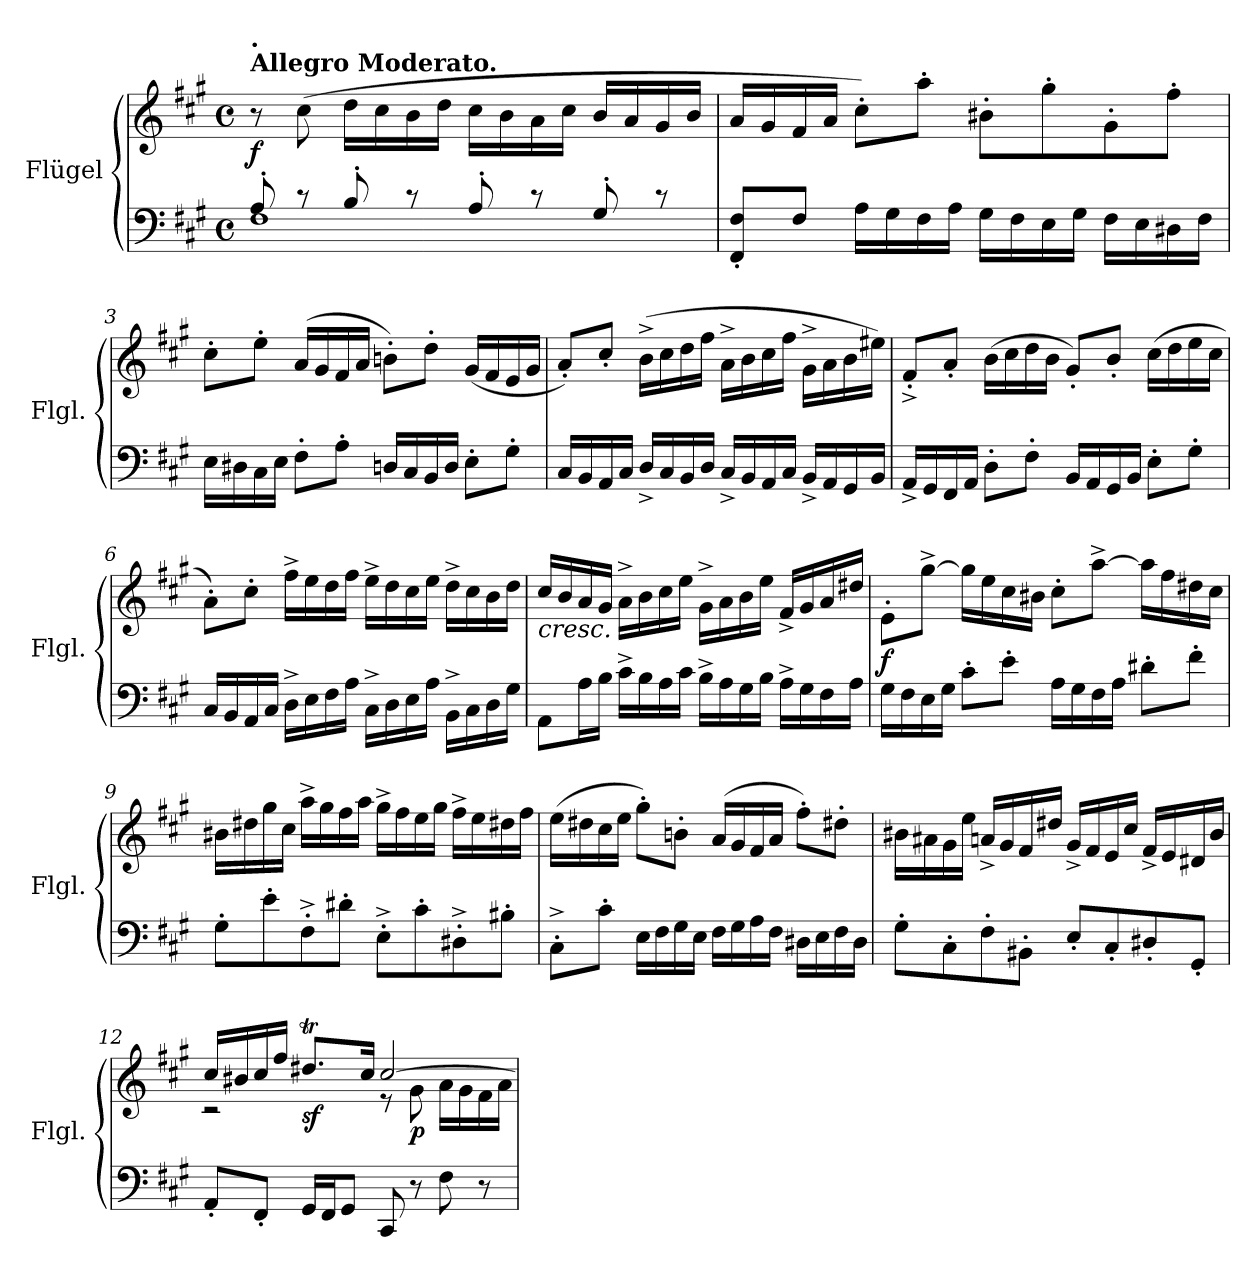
**kern	**kern	**dynam
*part1	*part1	*part1
*staff2	*staff1	*staff1/2
*I"Flügel	*	*
*I'Flgl.	*	*
*clefF4	*clefG2	*
*k[f#c#g#]	*k[f#c#g#]	*
*M4/4	*M4/4	*
*met(c)	*met(c)	*
*MM100	*MM100	*
=1	=1	=1
*^	*	*
!	!	!LO:TX:a:B:t=Allegro Moderato.	!
!	!	!LO:TX:a:B:t=.	!
!	!	!	!LO:DY:b
8A'/	1F#	8r	f
8r	.	(>8cc#\	.
8B'/	.	16dd\LL	.
.	.	16cc#\	.
8r	.	16b\	.
.	.	16dd\JJ	.
8A'/	.	16cc#\LL	.
.	.	16b\	.
8r	.	16a\	.
.	.	16cc#\JJ	.
8G#'/	.	16b/LL	.
.	.	16a/	.
8r	.	16g#/	.
.	.	16b/JJ	.
*v	*v	*	*
=2	=2	=2
8FF#/' 8F#/'L	16a/LL	.
.	16g#/	.
8F#/J	16f#/	.
.	16a/JJ	.
16A\LL	8cc#'\L)	.
16G#\	.	.
16F#\	8aa'\J	.
16A\JJ	.	.
16G#\LL	8b#X'\L	.
16F#\	.	.
16E\	8gg#'\	.
16G#\JJ	.	.
16F#\LL	8g#'\	.
16E\	.	.
16D#X\	8ff#'\J	.
16F#\JJ	.	.
!!LO:LB:g=z
=3	=3	=3
16E\LL	8cc#'\L	.
16D#X\	.	.
16C#\	8ee'\J	.
16E\JJ	.	.
8F#'\L	(>16a/LL	.
.	16g#/	.
8A'\J	16f#/	.
.	16a/JJ	.
16Dn/LL	8bn'\L)	.
16C#/	.	.
16BB/	8dd'\J	.
16D/JJ	.	.
8E'\L	(<16g#/LL	.
.	16f#/	.
8G#'\J	16e/	.
.	16g#/JJ	.
=4	=4	=4
16C#/LL	8a'/L)	.
16BB/	.	.
16AA/	8cc#'/J	.
16C#/JJ	.	.
16D^/LL	(>16b^\LL	.
16C#/	16cc#\	.
16BB/	16dd\	.
16D/JJ	16ff#\JJ	.
16C#^/LL	16a^\LL	.
16BB/	16b\	.
16AA/	16cc#\	.
16C#/JJ	16ff#\JJ	.
16BB^/LL	16g#^\LL	.
16AA/	16a\	.
16GG#/	16b\	.
16BB/JJ	16ee#X\JJ)	.
!!LO:LB:g=z
=5	=5	=5
16AA^/LL	8f#'^/L	.
16GG#/	.	.
16FF#/	8a'/J	.
16AA/JJ	.	.
8D'\L	(>16b\LL	.
.	16cc#\	.
8F#'\J	16dd\	.
.	16b\JJ	.
16BB/LL	8g#'/L)	.
16AA/	.	.
16GG#/	8b'/J	.
16BB/JJ	.	.
8E'\L	(>16cc#\LL	.
.	16dd\	.
8G#'\J	16ee\	.
.	16cc#\JJ	.
=6	=6	=6
16C#/LL	8a'\L)	.
16BB/	.	.
16AA/	8cc#'\J	.
16C#/JJ	.	.
16D^\LL	16ff#^\LL	.
16E\	16ee\	.
16F#\	16dd\	.
16A\JJ	16ff#\JJ	.
16C#^\LL	16ee^\LL	.
16D\	16dd\	.
16E\	16cc#\	.
16A\JJ	16ee\JJ	.
16BB^\LL	16dd^\LL	.
16C#\	16cc#\	.
16D\	16b\	.
16G#\JJ	16dd\JJ	.
!!LO:LB:g=z
=7	=7	=7
!	!LO:TX:b:i:t=cresc.	!
8AA\L	16cc#/LL	.
.	16b/	.
16A\L	16a/	.
16B\JJ	16g#/JJ	.
16c#^\LL	16a^\LL	.
16B\	16b\	.
16A\	16cc#\	.
16c#\JJ	16ee\JJ	.
16B^\LL	16g#^\LL	.
16A\	16a\	.
16G#\	16b\	.
16B\JJ	16ee\JJ	.
16A^\LL	16f#^/LL	.
16G#\	16g#/	.
16F#\	16a/	.
16A\JJ	16dd#X/JJ	.
=8	=8	=8
!	!	!LO:DY:b
16G#\LL	8e'\L	f
16F#\	.	.
16E\	[8gg#^\J	.
16G#\JJ	.	.
8c#'\L	16gg#\LL]	.
.	16ee\	.
8e'\J	16cc#\	.
.	16b#X\JJ	.
16A\LL	8cc#'\L	.
16G#\	.	.
16F#\	[8aa^\J	.
16A\JJ	.	.
8d#X'\L	16aa\LL]	.
.	16ff#\	.
8f#'\J	16dd#X\	.
.	16cc#\JJ	.
!!LO:LB:g=z
=9	=9	=9
8G#'\L	16b#X\LL	.
.	16dd#X\	.
8e'\	16gg#\	.
.	16cc#\JJ	.
8F#'^\	16aa^\LL	.
.	16gg#\	.
8d#X'\J	16ff#\	.
.	16aa\JJ	.
8E'^\L	16gg#^\LL	.
.	16ff#\	.
8c#'\	16ee\	.
.	16gg#\JJ	.
8D#X'^\	16ff#^\LL	.
.	16ee\	.
8B#X'\J	16dd#X\	.
.	16ff#\JJ	.
=10	=10	=10
8C#'^\L	(>16ee\LL	.
.	16dd#X\	.
8c#'\J	16cc#\	.
.	16ee\JJ	.
16E\LL	8gg#'\L)	.
16F#\	.	.
16G#\	8bn'\J	.
16E\JJ	.	.
16F#\LL	(>16a/LL	.
16G#\	16g#/	.
16A\	16f#/	.
16F#\JJ	16a/JJ	.
16D#X\LL	8ff#'\L)	.
16E\	.	.
16F#\	8dd#X'\J	.
16D#\JJ	.	.
!!LO:PB:g=z
=11	=11	=11
8G#'\L	16b#X\LL	.
.	16a#X\	.
8C#'\	16g#\	.
.	16ee\JJ	.
8F#'\	16an^/LL	.
.	16g#/	.
8BB#X'\J	16f#/	.
.	16dd#X/JJ	.
8E'/L	16g#^/LL	.
.	16f#/	.
8C#'/	16e/	.
.	16cc#/JJ	.
8D#X'/	16f#^/LL	.
.	16e/	.
8GG#'/J	16d#X/	.
.	16b#/JJ	.
=12	=12	=12
*	*^	*
8AA'/L	16cc#/LL	2r	.
.	16b#X/	.	.
8FF#'/J	16cc#/	.	.
.	16ff#/JJ	.	.
!	!	!	!LO:DY:b
16GG#/LL	8.dd#Xt/L	.	sf
16FF#/J	.	.	.
8GG#/J	.	.	.
.	16cc#/Jk	.	.
8CC#/	[2cc#/	8r	.
!	!	!	!LO:DY:b
8r	.	8g#\	p
8F#\	.	16a\LL	.
.	.	16g#\	.
8r	.	16f#\	.
.	.	16a\JJ	.
*	*v	*v	*
=	=	=
*-	*-	*-
